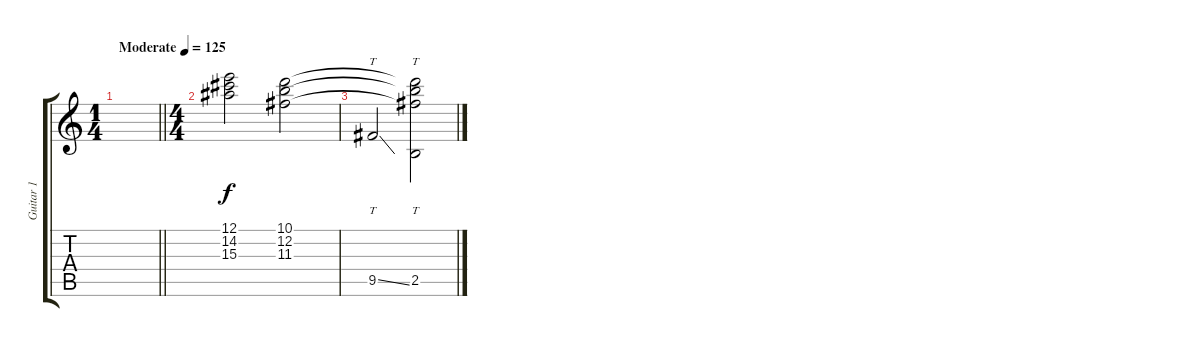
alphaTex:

\track ("Guitar 1" "Guitar 1") {instrument distortionguitar}
\staff {score tabs}
\tuning (E4 B3 G3 D3 A2 D2) {hide}
\ts (1 4)
\tempo (125 "Moderate")
\clef g2
\barLineRight lightlight
\ks c
|
\ts (4 4)
(12.1 14.2 15.3).2 (10.1 12.2 11.3).2 |
9.5{ss}.2{tt} (10.1{t} 12.2{t} 11.3{t} 2.5).2{tt}
